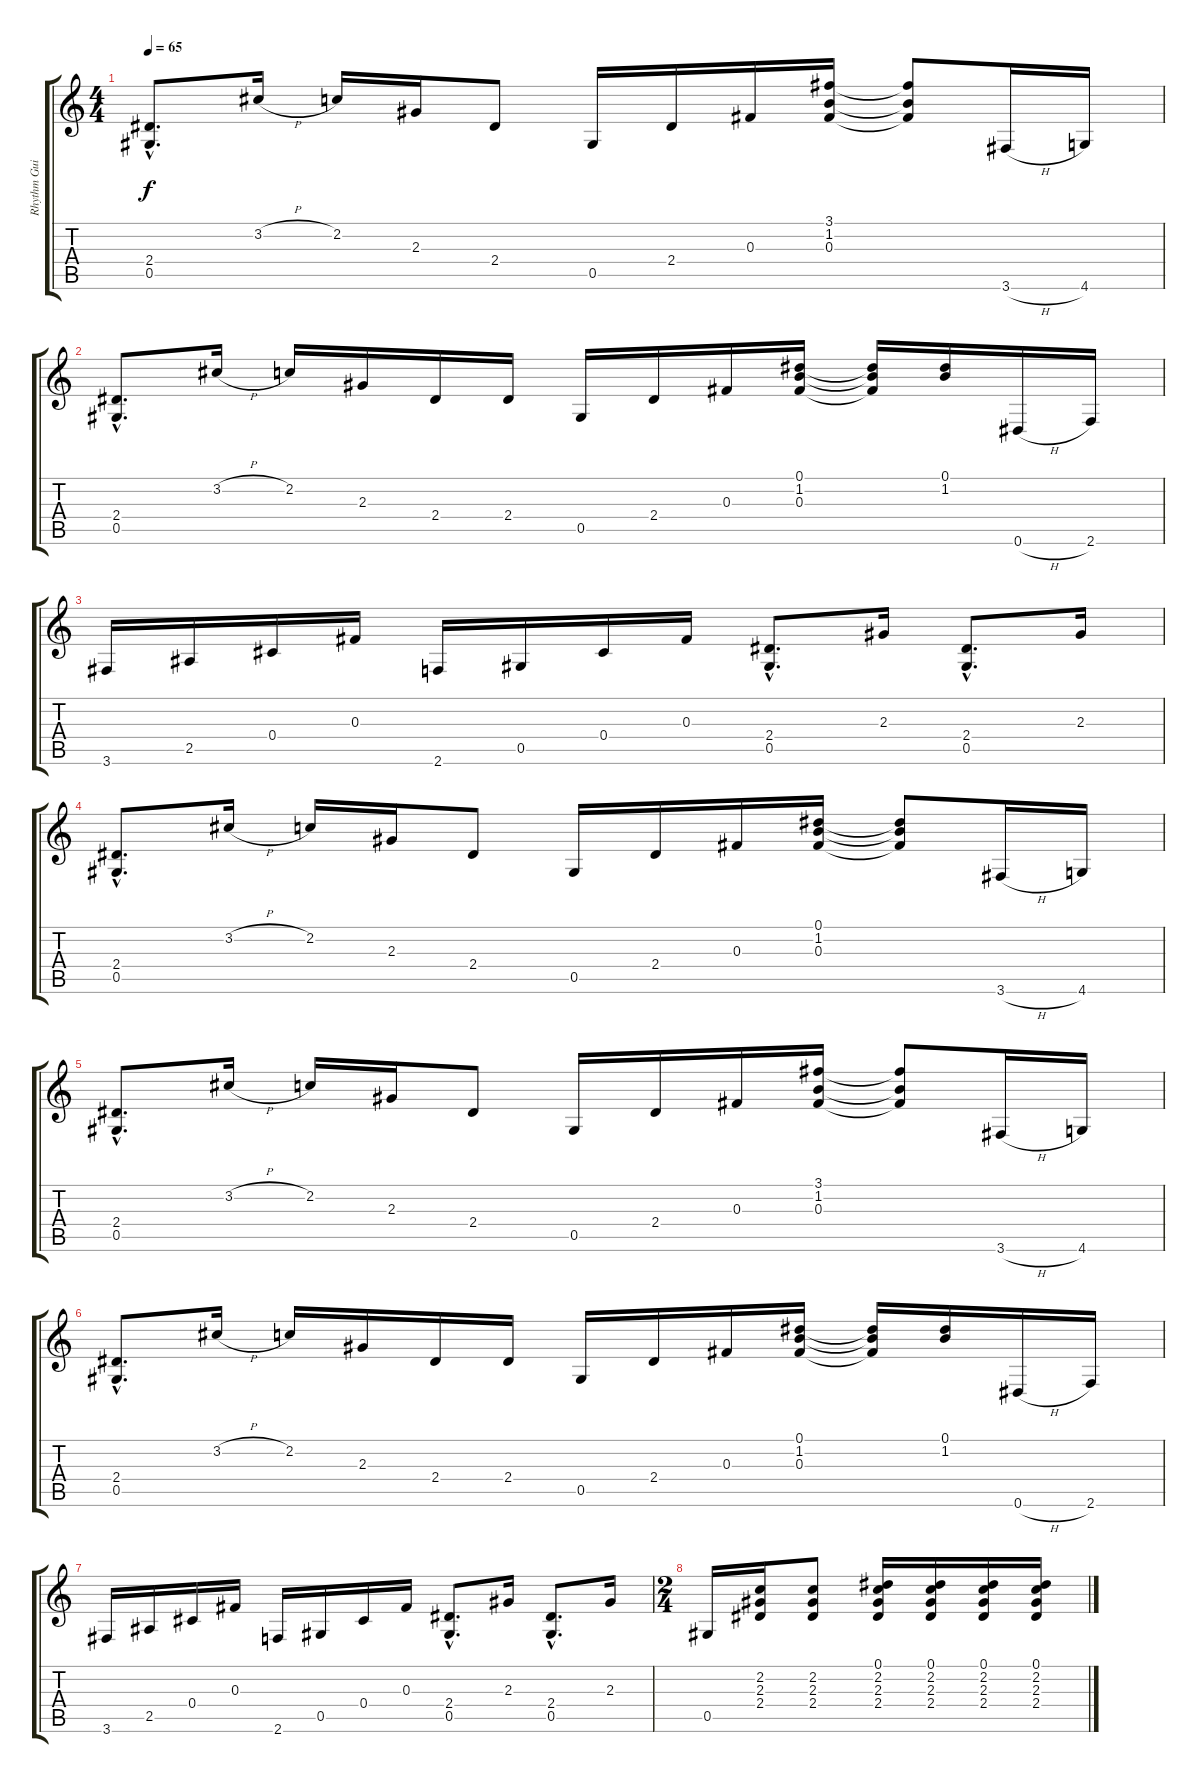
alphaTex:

\track ("Rhythm Guitar 2" "Rhythm Gui") {instrument overdrivenguitar}
\staff {score tabs}
\tuning (Eb4 Bb3 Gb3 Db3 Ab2 Eb2) {hide}
\ts (4 4)
\tempo 65
\clef g2
\ks c
(2.4{hac} 0.5{hac}).8{d dy f} 3.2{h}.16 2.2.16 2.3.16 2.4.8 0.5.16 2.4.16 0.3.16 (3.1 1.2 0.3).16 (3.1{t} 1.2{t} 0.3{t}).8 3.6{h}.16 4.6.16 |
(2.4{hac} 0.5{hac}).8{d} 3.2{h}.16 2.2.16 2.3.16 2.4.16 2.4.16 0.5.16 2.4.16 0.3.16 (0.1 1.2 0.3).16 (0.1{t} 1.2{t} 0.3{t}).16 (0.1 1.2).16 0.6{h}.16 2.6.16 |
3.6.16 2.5.16 0.4.16 0.3.16 2.6.16 0.5.16 0.4.16 0.3.16 (2.4{hac} 0.5{hac}).8{d} 2.3.16 (2.4{hac} 0.5{hac}).8{d} 2.3.16 |
(2.4{hac} 0.5{hac}).8{d} 3.2{h}.16 2.2.16 2.3.16 2.4.8 0.5.16 2.4.16 0.3.16 (0.1 1.2 0.3).16 (0.1{t} 1.2{t} 0.3{t}).8 3.6{h}.16 4.6.16 |
(2.4{hac} 0.5{hac}).8{d} 3.2{h}.16 2.2.16 2.3.16 2.4.8 0.5.16 2.4.16 0.3.16 (3.1 1.2 0.3).16 (3.1{t} 1.2{t} 0.3{t}).8 3.6{h}.16 4.6.16 |
(2.4{hac} 0.5{hac}).8{d} 3.2{h}.16 2.2.16 2.3.16 2.4.16 2.4.16 0.5.16 2.4.16 0.3.16 (0.1 1.2 0.3).16 (0.1{t} 1.2{t} 0.3{t}).16 (0.1 1.2).16 0.6{h}.16 2.6.16 |
3.6.16 2.5.16 0.4.16 0.3.16 2.6.16 0.5.16 0.4.16 0.3.16 (2.4{hac} 0.5{hac}).8{d} 2.3.16 (2.4{hac} 0.5{hac}).8{d} 2.3.16 |
\ts (2 4)
0.5.16 (2.2 2.3 2.4).16 (2.2 2.3 2.4).8 (0.1 2.2 2.3 2.4).16 (0.1 2.2 2.3 2.4).16 (0.1 2.2 2.3 2.4).16 (0.1 2.2 2.3 2.4).16
